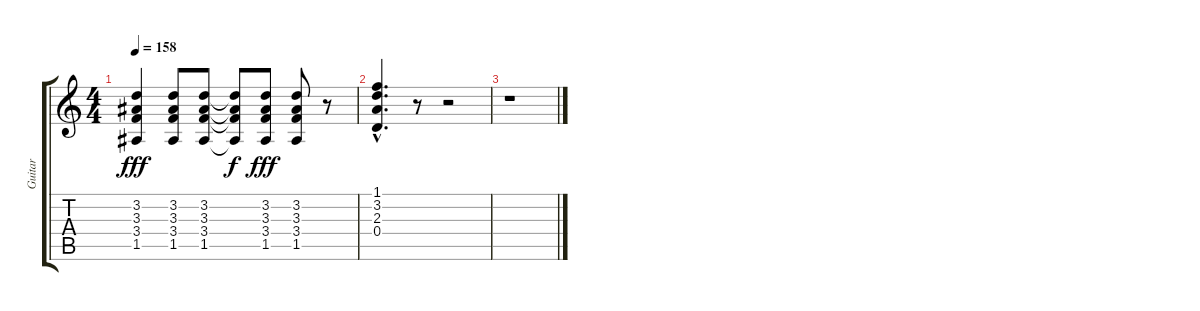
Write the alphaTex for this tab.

\track ("Guitar" "Guitar") {instrument acousticguitarsteel}
\staff {score tabs}
\tuning (E4 B3 G3 D3 A2 E2) {hide}
\ts (4 4)
\tempo 158
\clef g2
\ks c
(3.2 3.3 3.4 1.5).4{dy fff} (3.2 3.3 3.4 1.5).8 (3.2 3.3 3.4 1.5).8 (3.2{t} 3.3{t} 3.4{t} 1.5{t}).8{dy f} (3.2 3.3 3.4 1.5).8{dy fff} (3.2 3.3 3.4 1.5).8 r.8 |
(1.1{hac} 3.2{hac} 2.3{hac} 0.4{hac}).4{d} r.8 r.2 |
r.1
